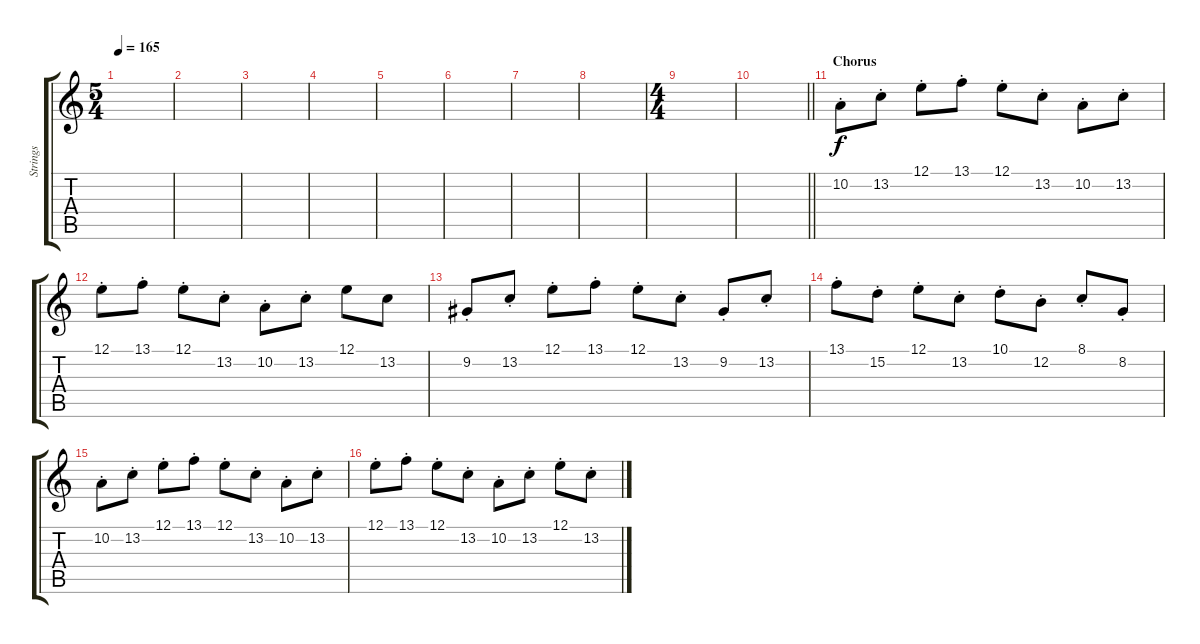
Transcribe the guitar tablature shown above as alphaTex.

\track ("Strings" "Strings") {instrument stringensemble1}
\staff {score tabs}
\tuning (E4 B3 G3 D3 A2 D2) {hide}
\ts (5 4)
\tempo 165
\clef g2
\ks c
|
|
|
|
|
|
|
|
\ts (4 4)
|
\barLineRight lightlight
|
\section ("" "Chorus")
10.2{st}.8 13.2{st}.8 12.1{st}.8 13.1{st}.8 12.1{st}.8 13.2{st}.8 10.2{st}.8 13.2{st}.8 |
12.1{st}.8 13.1{st}.8 12.1{st}.8 13.2{st}.8 10.2{st}.8 13.2{st}.8 12.1.8 13.2.8 |
9.2{st}.8 13.2{st}.8 12.1{st}.8 13.1{st}.8 12.1{st}.8 13.2{st}.8 9.2{st}.8 13.2{st}.8 |
13.1{st}.8 15.2{st}.8 12.1{st}.8 13.2{st}.8 10.1{st}.8 12.2{st}.8 8.1{st}.8 8.2{st}.8 |
10.2{st}.8 13.2{st}.8 12.1{st}.8 13.1{st}.8 12.1{st}.8 13.2{st}.8 10.2{st}.8 13.2{st}.8 |
12.1{st}.8 13.1{st}.8 12.1{st}.8 13.2{st}.8 10.2{st}.8 13.2{st}.8 12.1{st}.8 13.2{st}.8
